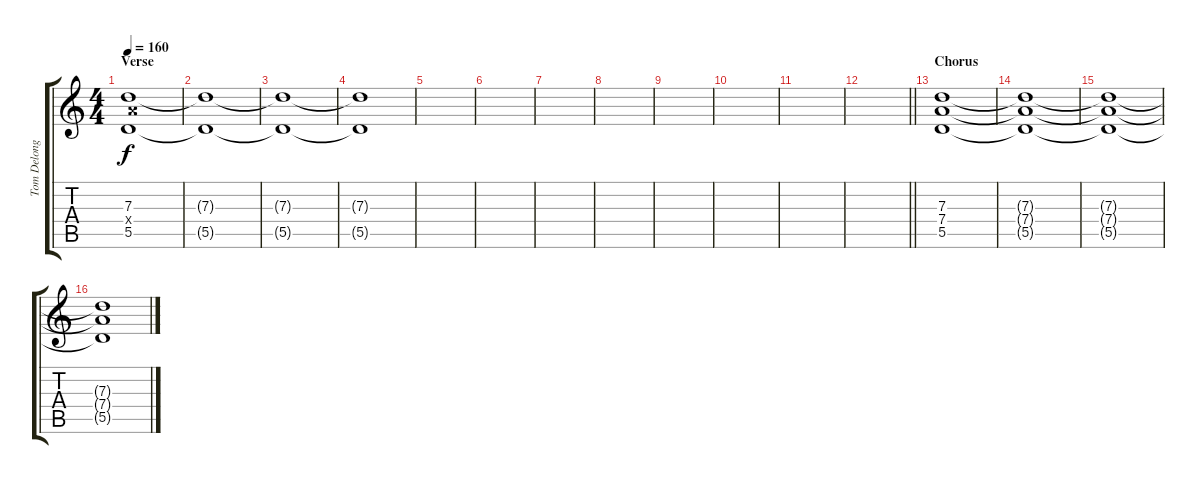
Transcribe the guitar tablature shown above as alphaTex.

\track ("Tom Delonge - Guitar" "Tom Delong") {instrument distortionguitar}
\staff {score tabs}
\tuning (E4 B3 G3 D3 A2 E2) {hide}
\ts (4 4)
\section ("" "Verse")
\tempo 160
\clef g2
\ks c
(7.3 7.4{x} 5.5).1{dy f volume 0} |
(7.3{t} 5.5{t}).1 |
(7.3{t} 5.5{t}).1 |
(7.3{t} 5.5{t}).1 |
|
|
|
|
|
|
|
\barLineRight lightlight
|
\section ("" "Chorus")
(7.3 7.4 5.5).1{volume 2} |
(7.3{t} 7.4{t} 5.5{t}).1 |
(7.3{t} 7.4{t} 5.5{t}).1 |
(7.3{t} 7.4{t} 5.5{t}).1
